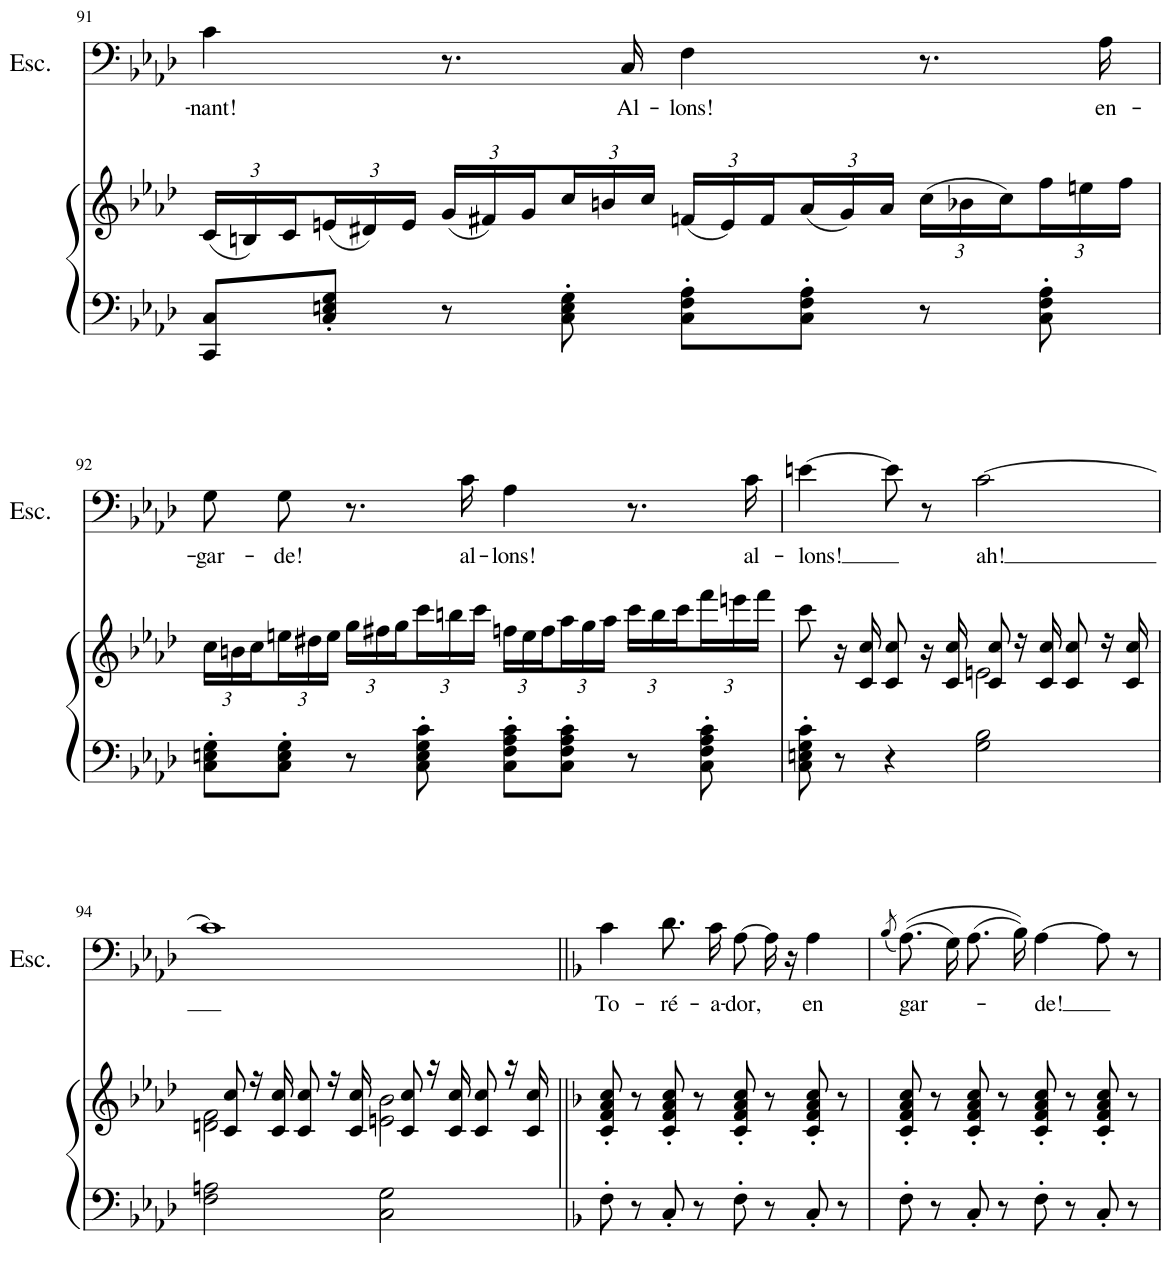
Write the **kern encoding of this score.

**kern	**kern	**kern	**text
*part2	*part2	*part1	*part1
*staff3	*staff2	*staff1	*staff1
*I"Piano	*	*I"Escamillo	*
*I'Pno	*	*I'Esc.	*
!!LO:PB:g=z
*clefF4	*clefG2	*clefF4	*
*k[b-e-a-d-]	*k[b-e-a-d-]	*k[b-e-a-d-]	*
*M4/4	*M4/4	*M4/4	*
*met(c)	*met(c)	*met(c)	*
*	*Xbrackettup	*	*
=91	=91	=91	=91
!	!	!	!LO:LY:b
8CC/ 8C/L	(24c/LL	4c\	-nant!
.	24Bn/)	.	.
.	24c/	.	.
8C/' 8En/' 8G/'J	(24en/	.	.
.	24d#X/)	.	.
.	24e/JJ	.	.
8r	(24g/LL	8.r	.
.	24f#X/)	.	.
.	24g/	.	.
8C\' 8E\' 8G\'	24cc/	.	.
.	24bn/	.	.
!	!	!	!LO:LY:b
.	.	16C/	Al-
.	24cc/JJ	.	.
!	!	!	!LO:LY:b
8C\' 8F\' 8A-\'L	(24fn/LL	4F\	-lons!
.	24e/)	.	.
.	24f/	.	.
8C\' 8F\' 8A-\'J	(24a-/	.	.
.	24g/)	.	.
.	24a-/JJ	.	.
8r	(24cc\LL	8.r	.
.	24b-X\	.	.
.	24cc\)	.	.
8C\' 8F\' 8A-\'	24ff\	.	.
.	24een\	.	.
!	!	!	!LO:LY:b
.	.	16A-\	en-
.	24ff\JJ	.	.
!!LO:LB:g=z
=92	=92	=92	=92
!	!	!	!LO:LY:b
8C\' 8En\' 8G\'L	24cc\LL	8G\L	-gar-
.	24bn\	.	.
.	24cc\	.	.
!	!	!	!LO:LY:b
8C\' 8E\' 8G\'J	24een\	8G\J	-de!
.	24dd#X\	.	.
.	24ee\JJ	.	.
8r	24gg\LL	8.r	.
.	24ff#X\	.	.
.	24gg\	.	.
8C\' 8E\' 8G\' 8c\'	24ccc\	.	.
.	24bbn\	.	.
!	!	!	!LO:LY:b
.	.	16c\	al-
.	24ccc\JJ	.	.
!	!	!	!LO:LY:b
8C\' 8F\' 8A-\' 8c\'L	24ffn\LL	4A-\	-lons!
.	24ee\	.	.
.	24ff\	.	.
8C\' 8F\' 8A-\' 8c\'J	24aa-\	.	.
.	24gg\	.	.
.	24aa-\JJ	.	.
8r	24ccc\LL	8.r	.
.	24bb\	.	.
.	24ccc\	.	.
8C\' 8F\' 8A-\' 8c\'	24fff\	.	.
.	24eeen\	.	.
!	!	!	!LO:LY:b
.	.	16c\	al-
.	24fff\JJ	.	.
=93	=93	=93	=93
*	*^	*	*
!	!	!	!	!LO:LY:b
8C\' 8En\' 8G\' 8c\'	8ccc\	2ryy	[4en\	-lons!
8r	16r	.	.	.
.	16c/ 16cc/	.	.	.
4r	8c/ 8cc/	.	8e\]	.
.	16r	.	8r	.
.	16c/ 16cc/	.	.	.
!	!	!	!	!LO:LY:b
2G\ 2B-\	8c/ 8cc/	2en\	[2c\	ah!
.	16r	.	.	.
.	16c/ 16cc/	.	.	.
.	8c/ 8cc/	.	.	.
.	16r	.	.	.
.	16c/ 16cc/	.	.	.
!!LO:LB:g=z
=94	=94	=94	=94	=94
2F\ 2An\	8c/ 8cc/	2dn\ 2f\	1c]	.
.	16r	.	.	.
.	16c/ 16cc/	.	.	.
.	8c/ 8cc/	.	.	.
.	16r	.	.	.
.	16c/ 16cc/	.	.	.
2C\ 2G\	8c/ 8cc/	2en\ 2b-\	.	.
.	16r	.	.	.
.	16c/ 16cc/	.	.	.
.	8c/ 8cc/	.	.	.
.	16r	.	.	.
.	16c/ 16cc/	.	.	.
*	*v	*v	*	*
=95||	=95||	=95||	=95||
*k[b-]	*k[b-]	*k[b-]	*
!	!	!	!LO:LY:b
8F'\	8c/' 8f/' 8a/' 8cc/'	4c\	To-
8r	8r	.	.
!	!	!	!LO:LY:b
8C'/	8c/' 8f/' 8a/' 8cc/'	8.d\L	-ré-
8r	8r	.	.
!	!	!	!LO:LY:b
.	.	16c\Jk	-a-
!	!	!	!LO:LY:b
8F'\	8c/' 8f/' 8a/' 8cc/'	[8A\L	-dor,
8r	8r	16A\Jk]	.
.	.	16r	.
!	!	!	!LO:LY:b
8C'/	8c/' 8f/' 8a/' 8cc/'	4A\	en
8r	8r	.	.
=96	=96	=96	=96
.	.	(8qB-/	.
!	!	!	!LO:LY:b
8F'\	8c/' 8f/' 8a/' 8cc/'	((8.A\L)	gar-
8r	8r	.	.
.	.	16G\Jk)	.
8C'/	8c/' 8f/' 8a/' 8cc/'	(8.A\L	.
8r	8r	.	.
.	.	16B-\Jk))	.
!	!	!	!LO:LY:b
8F'\	8c/' 8f/' 8a/' 8cc/'	[4A\	-de!
8r	8r	.	.
8C'/	8c/' 8f/' 8a/' 8cc/'	8A\]	.
8r	8r	8r	.
=	=	=	=
*-	*-	*-	*-
